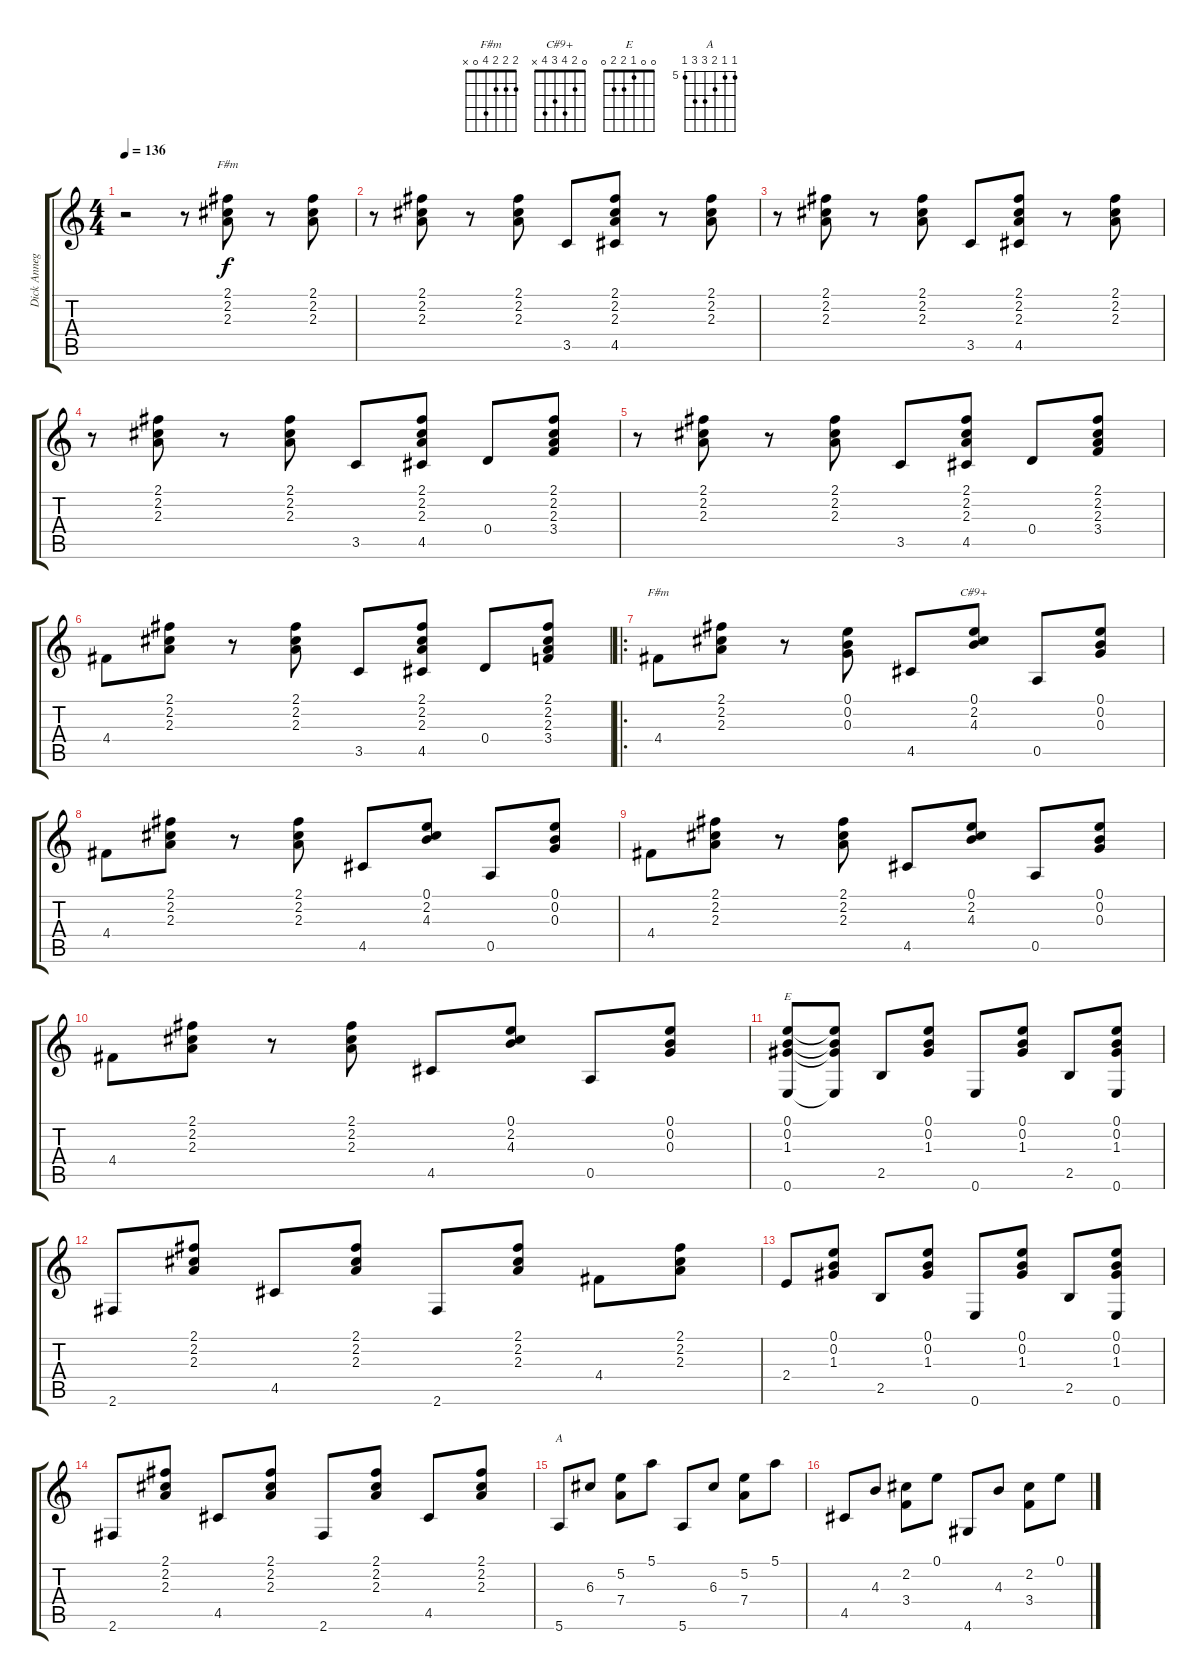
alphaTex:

\track ("Dick Annegarn" "Dick Anneg") {instrument acousticguitarnylon}
\staff {score tabs}
\tuning (E4 B3 G3 D3 A2 E2) {hide}
\chord ("F#m" 2 2 2 x x x)
\chord ("F#m" 2 2 2 4 0 x)
\chord ("C#9+" 0 2 4 3 4 x)
\chord ("E" 0 0 1 2 2 0)
\chord ("A" 5 5 6 7 7 5) {firstfret 5}
\ts (4 4)
\tempo 136
\clef g2
\ks c
r.2{dy f instrument acousticguitarnylon} r.8 (2.1 2.2 2.3).8{ch "F#m"} r.8 (2.1 2.2 2.3).8 |
r.8 (2.1 2.2 2.3).8 r.8 (2.1 2.2 2.3).8 3.5.8 (2.1 2.2 2.3 4.5).8 r.8 (2.1 2.2 2.3).8 |
r.8 (2.1 2.2 2.3).8 r.8 (2.1 2.2 2.3).8 3.5.8 (2.1 2.2 2.3 4.5).8 r.8 (2.1 2.2 2.3).8 |
r.8 (2.1 2.2 2.3).8 r.8 (2.1 2.2 2.3).8 3.5.8 (2.1 2.2 2.3 4.5).8 0.4.8 (2.1 2.2 2.3 3.4).8 |
r.8 (2.1 2.2 2.3).8 r.8 (2.1 2.2 2.3).8 3.5.8 (2.1 2.2 2.3 4.5).8 0.4.8 (2.1 2.2 2.3 3.4).8 |
4.4.8 (2.1 2.2 2.3).8 r.8 (2.1 2.2 2.3).8 3.5.8 (2.1 2.2 2.3 4.5).8 0.4.8 (2.1 2.2 2.3 3.4).8 |
\ro
4.4.8{ch "F#m"} (2.1 2.2 2.3).8 r.8 (0.1 0.2 0.3).8 4.5.8 (0.1 2.2 4.3).8{ch "C#9+"} 0.5.8 (0.1 0.2 0.3).8 |
4.4.8 (2.1 2.2 2.3).8 r.8 (2.1 2.2 2.3).8 4.5.8 (0.1 2.2 4.3).8 0.5.8 (0.1 0.2 0.3).8 |
4.4.8 (2.1 2.2 2.3).8 r.8 (2.1 2.2 2.3).8 4.5.8 (0.1 2.2 4.3).8 0.5.8 (0.1 0.2 0.3).8 |
4.4.8 (2.1 2.2 2.3).8 r.8 (2.1 2.2 2.3).8 4.5.8 (0.1 2.2 4.3).8 0.5.8 (0.1 0.2 0.3).8 |
(0.1 0.2 1.3 0.6).8{ch "E"} (0.1{t} 0.2{t} 1.3{t} 0.6{t}).8 2.5.8 (0.1 0.2 1.3).8 0.6.8 (0.1 0.2 1.3).8 2.5.8 (0.1 0.2 1.3 0.6).8 |
2.6.8 (2.1 2.2 2.3).8 4.5.8 (2.1 2.2 2.3).8 2.6.8 (2.1 2.2 2.3).8 4.4.8 (2.1 2.2 2.3).8 |
2.4.8 (0.1 0.2 1.3).8 2.5.8 (0.1 0.2 1.3).8 0.6.8 (0.1 0.2 1.3).8 2.5.8 (0.1 0.2 1.3 0.6).8 |
2.6.8 (2.1 2.2 2.3).8 4.5.8 (2.1 2.2 2.3).8 2.6.8 (2.1 2.2 2.3).8 4.5.8 (2.1 2.2 2.3).8 |
5.6.8{ch "A"} 6.3.8 (5.2 7.4).8 5.1.8 5.6.8 6.3.8 (5.2 7.4).8 5.1.8 |
4.5.8 4.3.8 (2.2 3.4).8 0.1.8 4.6.8 4.3.8 (2.2 3.4).8 0.1.8
